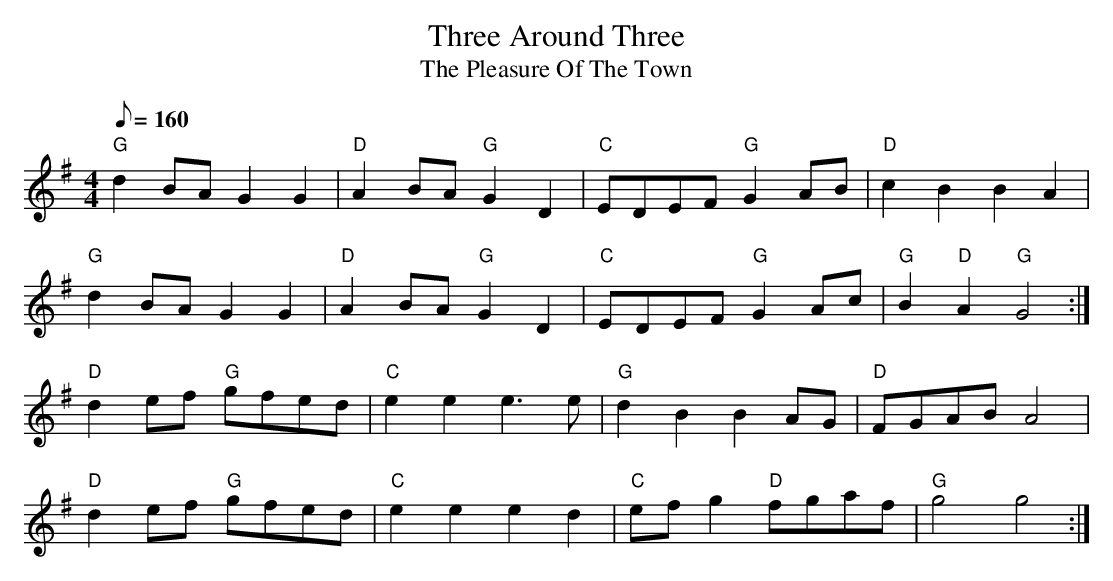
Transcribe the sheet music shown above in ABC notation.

X:1
T:Three Around Three
T: The Pleasure Of The Town
M:4/4
L:1/8
Q:160
K:G
"G" d2BA G2G2 | "D" A2BA "G" G2D2 | "C" EDEF "G" G2AB | "D" c2B2 B2A2 |
"G" d2BA G2G2 | "D" A2BA "G" G2D2 | "C" EDEF "G" G2Ac | "G" B2 "D" A2 "G" G4 :|
"D" d2 ef "G" gfed | "C" e2e2 e2>e2 | "G" d2B2B2AG | "D" FGAB A4 |
   "D" d2ef "G" gfed | "C" e2e2e2d2 | "C" ef g2 "D" fgaf | "G" g4 g4 :|
